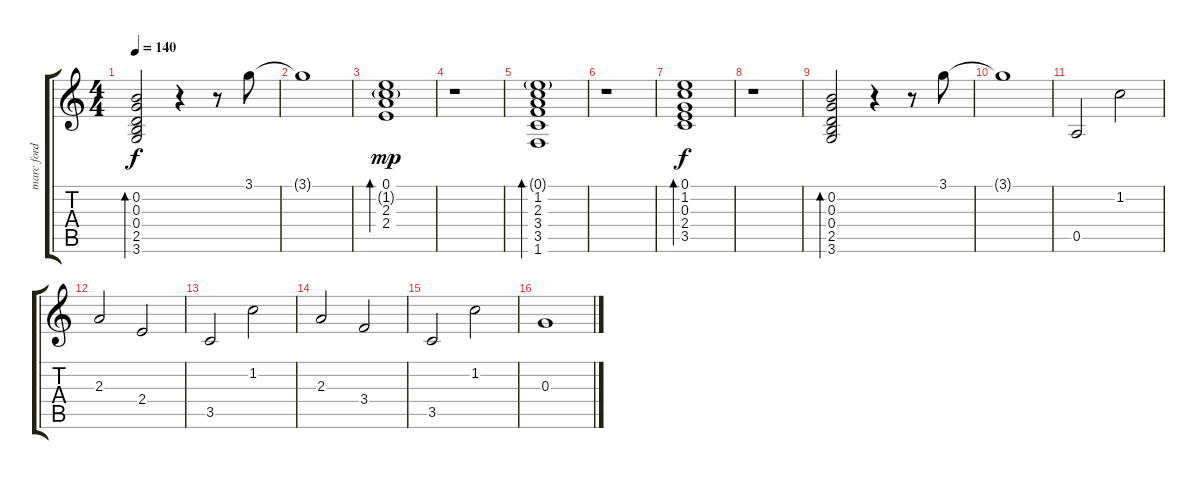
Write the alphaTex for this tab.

\track ("marc ford guitare" "marc ford ") {instrument acousticguitarsteel}
\staff {score tabs}
\tuning (E4 B3 G3 D3 A2 E2) {hide}
\ts (4 4)
\tempo 140
\clef g2
\ks c
(0.2 0.3 0.4 2.5 3.6).2{bd 480 dy f} r.4 r.8 3.1.8 |
3.1{t}.1 |
(0.1 1.2{g} 2.3 2.4).1{bd 480 dy mp} |
r.1 |
(0.1{g} 1.2 2.3 3.4 3.5 1.6).1{bd 480} |
r.1 |
(0.1 1.2 0.3 2.4 3.5).1{bd 480 dy f} |
r.1 |
(0.2 0.3 0.4 2.5 3.6).2{bd 480} r.4 r.8 3.1.8 |
3.1{t}.1 |
0.5.2 1.2.2 |
2.3.2 2.4.2 |
3.5.2 1.2.2 |
2.3.2 3.4.2 |
3.5.2 1.2.2 |
0.3.1
